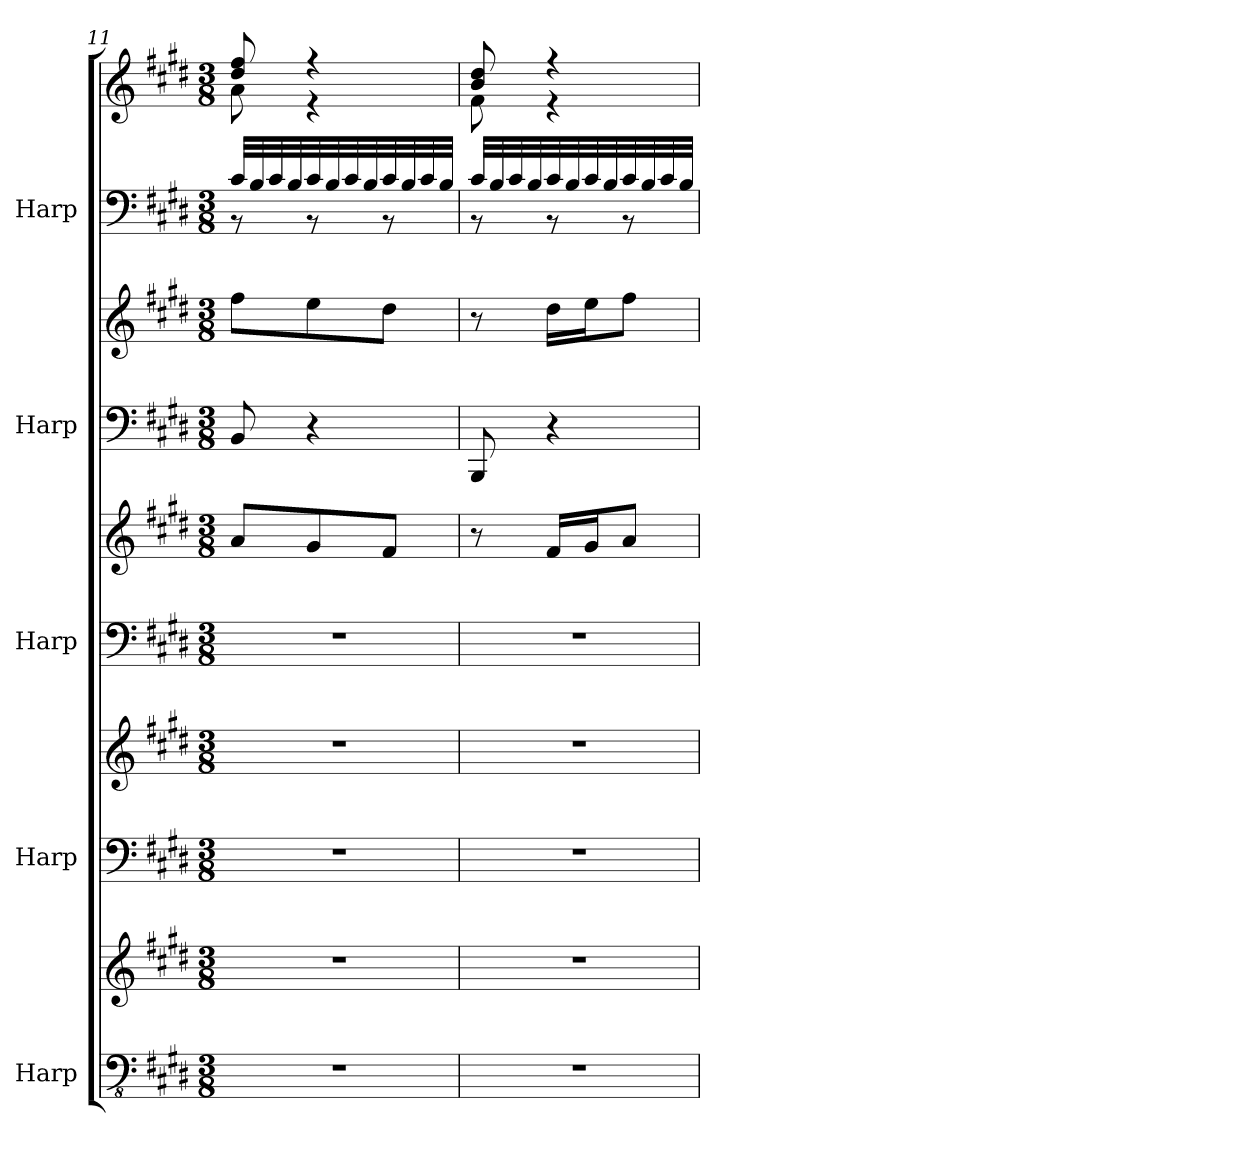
**kern	**kern	**kern	**kern	**kern	**kern	**kern	**kern	**kern	**kern
*part5	*part5	*part4	*part4	*part3	*part3	*part2	*part2	*part1	*part1
*staff10	*staff9	*staff8	*staff7	*staff6	*staff5	*staff4	*staff3	*staff2	*staff1
*I"Harp	*	*I"Harp	*	*I"Harp	*	*I"Harp	*	*I"Harp	*
*I'Hp	*	*I'Hp	*	*I'Hp	*	*I'Hp	*	*I'Hp	*
*clefFv4	*clefG2	*clefF4	*clefG2	*clefF4	*clefG2	*clefF4	*clefG2	*clefF4	*clefG2
*k[f#c#g#d#]	*k[f#c#g#d#]	*k[f#c#g#d#]	*k[f#c#g#d#]	*k[f#c#g#d#]	*k[f#c#g#d#]	*k[f#c#g#d#]	*k[f#c#g#d#]	*k[f#c#g#d#]	*k[f#c#g#d#]
*M3/8	*M3/8	*M3/8	*M3/8	*M3/8	*M3/8	*M3/8	*M3/8	*M3/8	*M3/8
=11	=11	=11	=11	=11	=11	=11	=11	=11	=11
*	*	*	*	*	*	*	*	*^	*^
4.r	4.r	4.r	4.r	4.r	8a/L	8BB/	8ff#\L	32c#/LLL	8r	8dd#/ 8ff#/	8a\
.	.	.	.	.	.	.	.	32B/	.	.	.
.	.	.	.	.	.	.	.	32c#/	.	.	.
.	.	.	.	.	.	.	.	32B/	.	.	.
.	.	.	.	.	8g#/	4r	8ee\	32c#/	8r	4r	4r
.	.	.	.	.	.	.	.	32B/	.	.	.
.	.	.	.	.	.	.	.	32c#/	.	.	.
.	.	.	.	.	.	.	.	32B/	.	.	.
.	.	.	.	.	8f#/J	.	8dd#\J	32c#/	8r	.	.
.	.	.	.	.	.	.	.	32B/	.	.	.
.	.	.	.	.	.	.	.	32c#/	.	.	.
.	.	.	.	.	.	.	.	32B/JJJ	.	.	.
=12	=12	=12	=12	=12	=12	=12	=12	=12	=12	=12	=12
4.r	4.r	4.r	4.r	4.r	8r	8BBB/	8r	32c#/LLL	8r	8b/ 8dd#/	8f#\
.	.	.	.	.	.	.	.	32B/	.	.	.
.	.	.	.	.	.	.	.	32c#/	.	.	.
.	.	.	.	.	.	.	.	32B/	.	.	.
.	.	.	.	.	16f#/LL	4r	16dd#\LL	32c#/	8r	4r	4r
.	.	.	.	.	.	.	.	32B/	.	.	.
.	.	.	.	.	16g#/J	.	16ee\J	32c#/	.	.	.
.	.	.	.	.	.	.	.	32B/	.	.	.
.	.	.	.	.	8a/J	.	8ff#\J	32c#/	8r	.	.
.	.	.	.	.	.	.	.	32B/	.	.	.
.	.	.	.	.	.	.	.	32c#/	.	.	.
.	.	.	.	.	.	.	.	32B/JJJ	.	.	.
*	*	*	*	*	*	*	*	*v	*v	*	*
*	*	*	*	*	*	*	*	*	*v	*v
=	=	=	=	=	=	=	=	=	=
*-	*-	*-	*-	*-	*-	*-	*-	*-	*-
